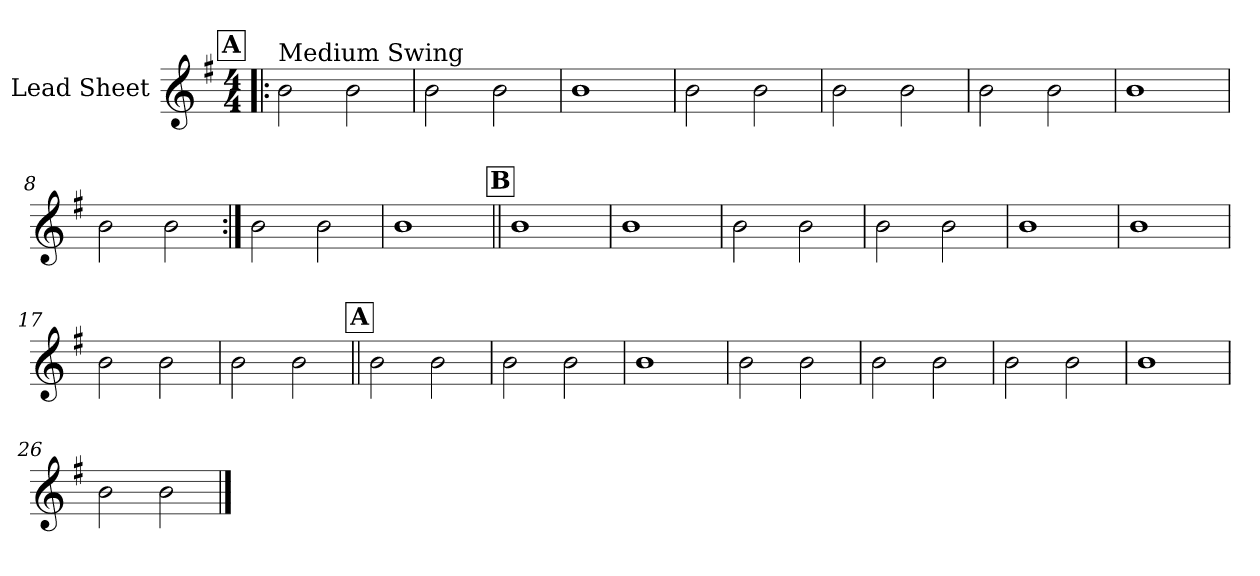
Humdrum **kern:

**kern
*part1
*staff1
*I"Lead Sheet
*clefG2
*k[f#]
*G:
*M4/4
!!LO:REH:place=s1:a:fs=14:t=A
=1!|:
!LO:TX:a:t=Medium Swing
2b\
2b\
=2
2b\
2b\
=3
1b
=4
2b\
2b\
!!LO:LB:g=z
=5
2b\
2b\
=6
2b\
2b\
=7
1b
=8
2b\
2b\
!!LO:LB:g=z
=9:|!
2b\
2b\
=10
1b
!!LO:LB:g=z
!!LO:REH:place=s1:a:fs=14:t=B
=11||
1b
=12
1b
=13
2b\
2b\
=14
2b\
2b\
!!LO:LB:g=z
=15
1b
=16
1b
=17
2b\
2b\
=18
2b\
2b\
!!LO:LB:g=z
!!LO:REH:place=s1:a:fs=14:t=A
=19||
2b\
2b\
=20
2b\
2b\
=21
1b
=22
2b\
2b\
!!LO:LB:g=z
=23
2b\
2b\
=24
2b\
2b\
=25
1b
=26
2b\
2b\
==
*-
